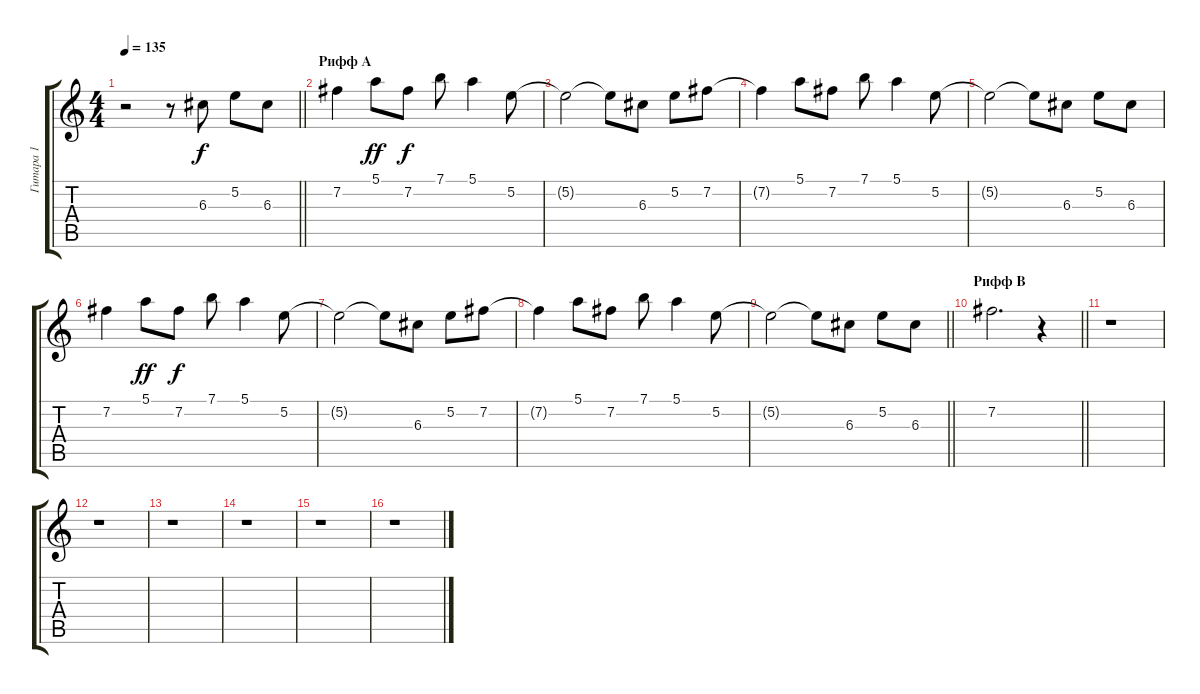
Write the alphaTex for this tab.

\track ("Гитара 1" "Гитара 1") {instrument overdrivenguitar}
\staff {score tabs}
\tuning (E4 B3 G3 D3 A2 E2) {hide}
\ts (4 4)
\tempo 135
\clef g2
\barLineRight lightlight
\ks c
r.2{dy f instrument overdrivenguitar} r.8 6.3.8 5.2.8 6.3.8 |
\section ("" "Рифф А")
7.2.4 5.1.8{dy ff} 7.2.8{dy f} 7.1.8 5.1.4 5.2.8 |
5.2{t}.2 5.2{t}.8 6.3.8 5.2.8 7.2.8 |
7.2{t}.4 5.1.8 7.2.8 7.1.8 5.1.4 5.2.8 |
5.2{t}.2 5.2{t}.8 6.3.8 5.2.8 6.3.8 |
7.2.4 5.1.8{dy ff} 7.2.8{dy f} 7.1.8 5.1.4 5.2.8 |
5.2{t}.2 5.2{t}.8 6.3.8 5.2.8 7.2.8 |
7.2{t}.4 5.1.8 7.2.8 7.1.8 5.1.4 5.2.8 |
\barLineRight lightlight
5.2{t}.2 5.2{t}.8 6.3.8 5.2.8 6.3.8 |
\section ("" "Рифф В")
\barLineRight lightlight
7.2.2{d} r.4 |
\section ("" "")
r.1 |
r.1 |
r.1 |
r.1 |
r.1 |
r.1
